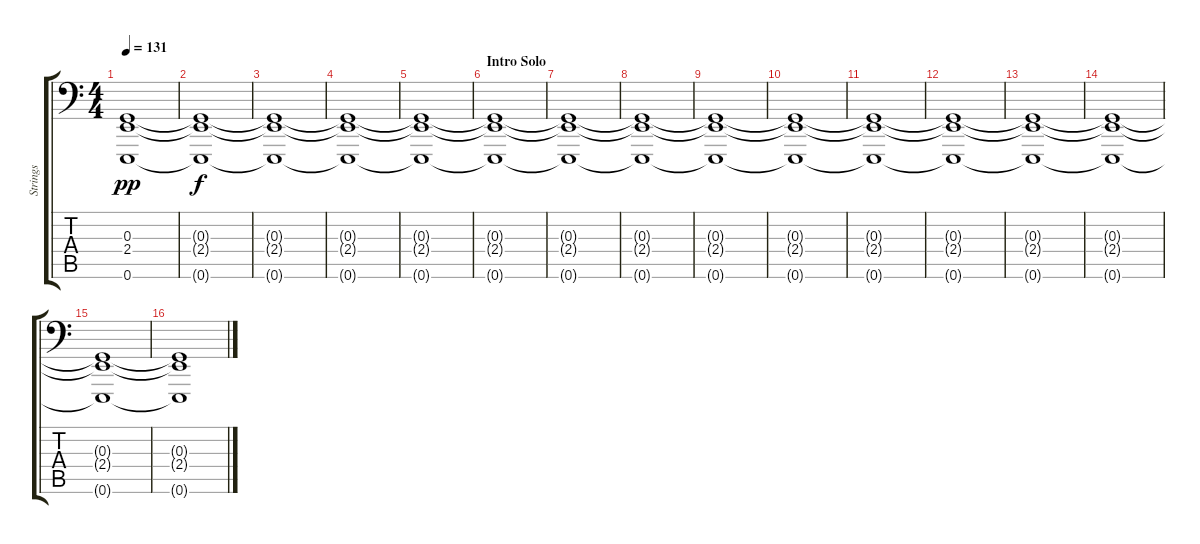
\track ("Strings" "Strings") {instrument stringensemble1}
\staff {score tabs}
\tuning (E3 B2 G2 D2 A1 E1) {hide}
\ts (4 4)
\tempo 131
\clef f4
\ks c
(0.3 2.4 0.6).1{dy pp volume 8 instrument stringensemble1} |
(0.3{t} 2.4{t} 0.6{t}).1{dy f} |
(0.3{t} 2.4{t} 0.6{t}).1{volume 16} |
(0.3{t} 2.4{t} 0.6{t}).1 |
(0.3{t} 2.4{t} 0.6{t}).1 |
\section ("" "Intro Solo")
(0.3{t} 2.4{t} 0.6{t}).1{volume 8} |
(0.3{t} 2.4{t} 0.6{t}).1 |
(0.3{t} 2.4{t} 0.6{t}).1{volume 4} |
(0.3{t} 2.4{t} 0.6{t}).1 |
(0.3{t} 2.4{t} 0.6{t}).1 |
(0.3{t} 2.4{t} 0.6{t}).1 |
(0.3{t} 2.4{t} 0.6{t}).1 |
(0.3{t} 2.4{t} 0.6{t}).1 |
(0.3{t} 2.4{t} 0.6{t}).1 |
(0.3{t} 2.4{t} 0.6{t}).1 |
(0.3{t} 2.4{t} 0.6{t}).1
